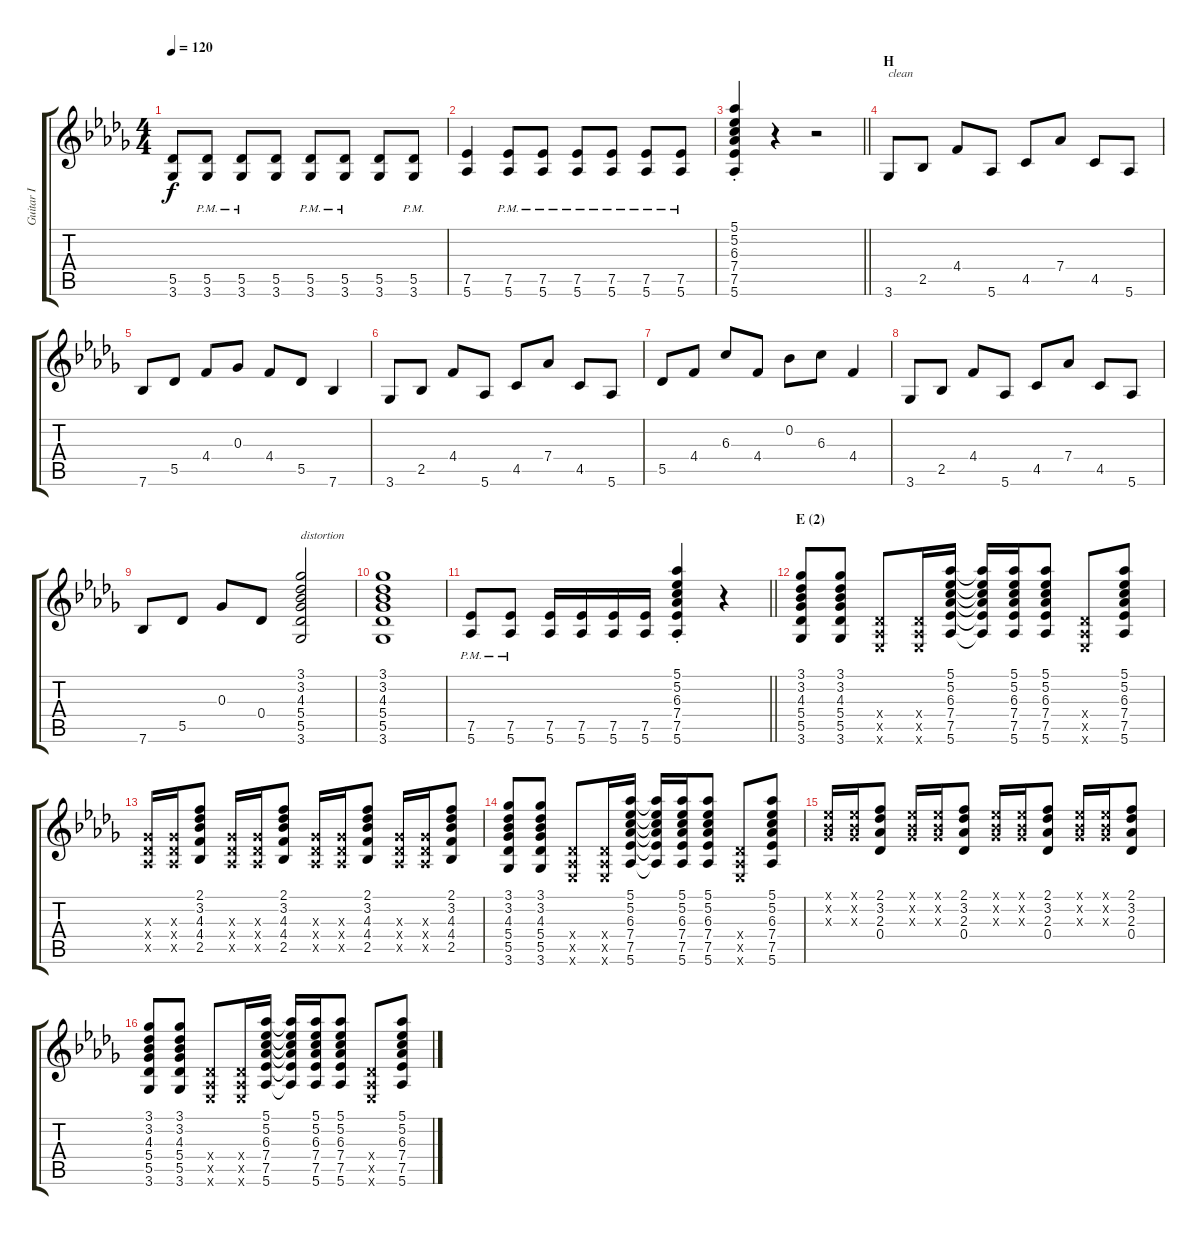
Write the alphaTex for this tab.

\track ("Guitar I" "Guitar I") {instrument distortionguitar}
\staff {score tabs}
\tuning (Eb4 Bb3 Gb3 Db3 Ab2 Eb2) {hide}
\ts (4 4)
\tempo 120
\clef g2
\ks db
(5.5 3.6).8{dy f} (5.5{pm} 3.6{pm}).8 (5.5{pm} 3.6{pm}).8 (5.5 3.6).8 (5.5{pm} 3.6{pm}).8 (5.5{pm} 3.6{pm}).8 (5.5 3.6).8 (5.5{pm} 3.6{pm}).8 |
(7.5 5.6).4 (7.5{pm} 5.6{pm}).8 (7.5{pm} 5.6{pm}).8 (7.5{pm} 5.6{pm}).8 (7.5{pm} 5.6{pm}).8 (7.5{pm} 5.6{pm}).8 (7.5{pm} 5.6{pm}).8 |
\barLineRight lightlight
(5.1{st} 5.2{st} 6.3{st} 7.4{st} 7.5{st} 5.6{st}).4 r.4 r.2 |
\section ("" "H")
3.6.8{txt "clean" instrument electricguitarclean} 2.5.8 4.4.8 5.6.8 4.5.8 7.4.8 4.5.8 5.6.8 |
7.6.8 5.5.8 4.4.8 0.3.8 4.4.8 5.5.8 7.6.4 |
3.6.8 2.5.8 4.4.8 5.6.8 4.5.8 7.4.8 4.5.8 5.6.8 |
5.5.8 4.4.8 6.3.8 4.4.8 0.2.8 6.3.8 4.4.4 |
3.6.8 2.5.8 4.4.8 5.6.8 4.5.8 7.4.8 4.5.8 5.6.8 |
7.6.8 5.5.8 0.3.8 0.4.8 (3.1 3.2 4.3 5.4 5.5 3.6).2{txt "distortion" instrument distortionguitar} |
(3.1 3.2 4.3 5.4 5.5 3.6).1 |
\barLineRight lightlight
(7.5{pm} 5.6{pm}).8 (7.5{pm} 5.6{pm}).8 (7.5 5.6).16 (7.5 5.6).16 (7.5 5.6).16 (7.5 5.6).16 (5.1{st} 5.2{st} 6.3{st} 7.4{st} 7.5{st} 5.6{st}).4 r.4 |
\section ("" "E (2)")
(3.1 3.2 4.3 5.4 5.5 3.6).8 (3.1 3.2 4.3 5.4 5.5 3.6).8 (0.4{x} 0.5{x} 0.6{x}).8 (0.4{x} 0.5{x} 0.6{x}).16 (5.1 5.2 6.3 7.4 7.5 5.6).16 (5.1{t} 5.2{t} 6.3{t} 7.4{t} 7.5{t} 5.6{t}).16 (5.1 5.2 6.3 7.4 7.5 5.6).16 (5.1 5.2 6.3 7.4 7.5 5.6).8 (0.4{x} 0.5{x} 0.6{x}).8 (5.1 5.2 6.3 7.4 7.5 5.6).8 |
(0.3{x} 0.4{x} 0.5{x}).16 (0.3{x} 0.4{x} 0.5{x}).16 (2.1 3.2 4.3 4.4 2.5).8 (0.3{x} 0.4{x} 0.5{x}).16 (0.3{x} 0.4{x} 0.5{x}).16 (2.1 3.2 4.3 4.4 2.5).8 (0.3{x} 0.4{x} 0.5{x}).16 (0.3{x} 0.4{x} 0.5{x}).16 (2.1 3.2 4.3 4.4 2.5).8 (0.3{x} 0.4{x} 0.5{x}).16 (0.3{x} 0.4{x} 0.5{x}).16 (2.1 3.2 4.3 4.4 2.5).8 |
(3.1 3.2 4.3 5.4 5.5 3.6).8 (3.1 3.2 4.3 5.4 5.5 3.6).8 (0.4{x} 0.5{x} 0.6{x}).8 (0.4{x} 0.5{x} 0.6{x}).16 (5.1 5.2 6.3 7.4 7.5 5.6).16 (5.1{t} 5.2{t} 6.3{t} 7.4{t} 7.5{t} 5.6{t}).16 (5.1 5.2 6.3 7.4 7.5 5.6).16 (5.1 5.2 6.3 7.4 7.5 5.6).8 (0.4{x} 0.5{x} 0.6{x}).8 (5.1 5.2 6.3 7.4 7.5 5.6).8 |
(0.1{x} 0.2{x} 0.3{x}).16 (0.1{x} 0.2{x} 0.3{x}).16 (2.1 3.2 2.3 0.4).8 (0.1{x} 0.2{x} 0.3{x}).16 (0.1{x} 0.2{x} 0.3{x}).16 (2.1 3.2 2.3 0.4).8 (0.1{x} 0.2{x} 0.3{x}).16 (0.1{x} 0.2{x} 0.3{x}).16 (2.1 3.2 2.3 0.4).8 (0.1{x} 0.2{x} 0.3{x}).16 (0.1{x} 0.2{x} 0.3{x}).16 (2.1 3.2 2.3 0.4).8 |
(3.1 3.2 4.3 5.4 5.5 3.6).8 (3.1 3.2 4.3 5.4 5.5 3.6).8 (0.4{x} 0.5{x} 0.6{x}).8 (0.4{x} 0.5{x} 0.6{x}).16 (5.1 5.2 6.3 7.4 7.5 5.6).16 (5.1{t} 5.2{t} 6.3{t} 7.4{t} 7.5{t} 5.6{t}).16 (5.1 5.2 6.3 7.4 7.5 5.6).16 (5.1 5.2 6.3 7.4 7.5 5.6).8 (0.4{x} 0.5{x} 0.6{x}).8 (5.1 5.2 6.3 7.4 7.5 5.6).8
